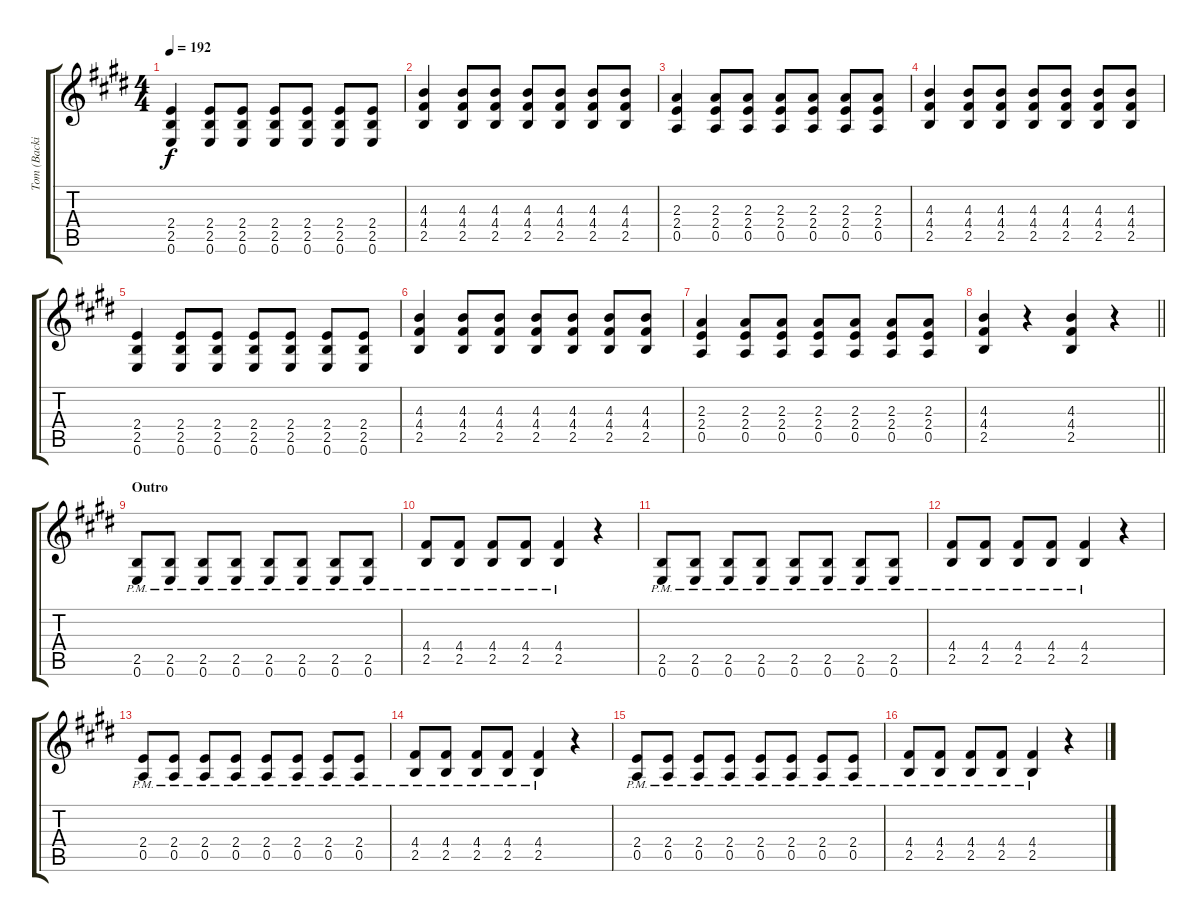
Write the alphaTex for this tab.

\track ("Tom (Backing Guitar)" "Tom (Backi") {instrument overdrivenguitar}
\staff {score tabs}
\tuning (E4 B3 G3 D3 A2 E2) {hide}
\ts (4 4)
\tempo 192
\clef g2
\ks e
(2.4 2.5 0.6).4{dy f} (2.4 2.5 0.6).8 (2.4 2.5 0.6).8 (2.4 2.5 0.6).8 (2.4 2.5 0.6).8 (2.4 2.5 0.6).8 (2.4 2.5 0.6).8 |
(4.3 4.4 2.5).4 (4.3 4.4 2.5).8 (4.3 4.4 2.5).8 (4.3 4.4 2.5).8 (4.3 4.4 2.5).8 (4.3 4.4 2.5).8 (4.3 4.4 2.5).8 |
(2.3 2.4 0.5).4 (2.3 2.4 0.5).8 (2.3 2.4 0.5).8 (2.3 2.4 0.5).8 (2.3 2.4 0.5).8 (2.3 2.4 0.5).8 (2.3 2.4 0.5).8 |
(4.3 4.4 2.5).4 (4.3 4.4 2.5).8 (4.3 4.4 2.5).8 (4.3 4.4 2.5).8 (4.3 4.4 2.5).8 (4.3 4.4 2.5).8 (4.3 4.4 2.5).8 |
(2.4 2.5 0.6).4 (2.4 2.5 0.6).8 (2.4 2.5 0.6).8 (2.4 2.5 0.6).8 (2.4 2.5 0.6).8 (2.4 2.5 0.6).8 (2.4 2.5 0.6).8 |
(4.3 4.4 2.5).4 (4.3 4.4 2.5).8 (4.3 4.4 2.5).8 (4.3 4.4 2.5).8 (4.3 4.4 2.5).8 (4.3 4.4 2.5).8 (4.3 4.4 2.5).8 |
(2.3 2.4 0.5).4 (2.3 2.4 0.5).8 (2.3 2.4 0.5).8 (2.3 2.4 0.5).8 (2.3 2.4 0.5).8 (2.3 2.4 0.5).8 (2.3 2.4 0.5).8 |
\barLineRight lightlight
(4.3 4.4 2.5).4 r.4 (4.3 4.4 2.5).4 r.4 |
\section ("" "Outro")
(2.5{pm} 0.6{pm}).8 (2.5{pm} 0.6{pm}).8 (2.5{pm} 0.6{pm}).8 (2.5{pm} 0.6{pm}).8 (2.5{pm} 0.6{pm}).8 (2.5{pm} 0.6{pm}).8 (2.5{pm} 0.6{pm}).8 (2.5{pm} 0.6{pm}).8 |
(4.4{pm} 2.5{pm}).8 (4.4{pm} 2.5{pm}).8 (4.4{pm} 2.5{pm}).8 (4.4{pm} 2.5{pm}).8 (4.4{pm} 2.5{pm}).4 r.4 |
(2.5{pm} 0.6{pm}).8 (2.5{pm} 0.6{pm}).8 (2.5{pm} 0.6{pm}).8 (2.5{pm} 0.6{pm}).8 (2.5{pm} 0.6{pm}).8 (2.5{pm} 0.6{pm}).8 (2.5{pm} 0.6{pm}).8 (2.5{pm} 0.6{pm}).8 |
(4.4{pm} 2.5{pm}).8 (4.4{pm} 2.5{pm}).8 (4.4{pm} 2.5{pm}).8 (4.4{pm} 2.5{pm}).8 (4.4{pm} 2.5{pm}).4 r.4 |
(2.4{pm} 0.5{pm}).8 (2.4{pm} 0.5{pm}).8 (2.4{pm} 0.5{pm}).8 (2.4{pm} 0.5{pm}).8 (2.4{pm} 0.5{pm}).8 (2.4{pm} 0.5{pm}).8 (2.4{pm} 0.5{pm}).8 (2.4{pm} 0.5{pm}).8 |
(4.4{pm} 2.5{pm}).8 (4.4{pm} 2.5{pm}).8 (4.4{pm} 2.5{pm}).8 (4.4{pm} 2.5{pm}).8 (4.4{pm} 2.5{pm}).4 r.4 |
(2.4{pm} 0.5{pm}).8 (2.4{pm} 0.5{pm}).8 (2.4{pm} 0.5{pm}).8 (2.4{pm} 0.5{pm}).8 (2.4{pm} 0.5{pm}).8 (2.4{pm} 0.5{pm}).8 (2.4{pm} 0.5{pm}).8 (2.4{pm} 0.5{pm}).8 |
(4.4{pm} 2.5{pm}).8 (4.4{pm} 2.5{pm}).8 (4.4{pm} 2.5{pm}).8 (4.4{pm} 2.5{pm}).8 (4.4{pm} 2.5{pm}).4 r.4
